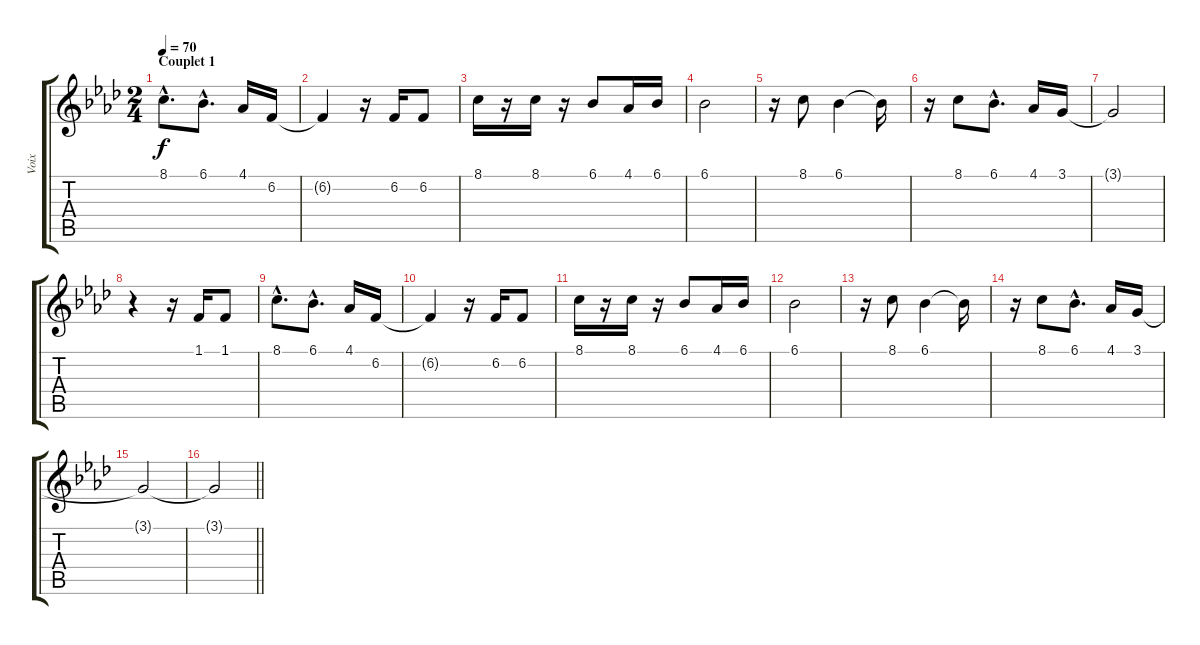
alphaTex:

\track ("Voix" "Voix") {instrument flute}
\staff {score tabs}
\tuning (E4 B3 G3 D3 A2 E2) {hide}
\ts (2 4)
\section ("" "Couplet 1")
\tempo 70
\clef g2
\ks fminor
8.1{hac}.8{d dy f} 6.1{hac}.8{d} 4.1.16 6.2.16 |
6.2{t}.4 r.16 6.2.16 6.2.8 |
8.1.16 r.16 8.1.16 r.16 6.1.8 4.1.16 6.1.16 |
6.1.2 |
r.16 8.1.8 6.1.4 6.1{t}.16 |
r.16 8.1.8 6.1{hac}.8{d} 4.1.16 3.1.16 |
3.1{t}.2 |
r.4 r.16 1.1.16 1.1.8 |
8.1{hac}.8{d} 6.1{hac}.8{d} 4.1.16 6.2.16 |
6.2{t}.4 r.16 6.2.16 6.2.8 |
8.1.16 r.16 8.1.16 r.16 6.1.8 4.1.16 6.1.16 |
6.1.2 |
r.16 8.1.8 6.1.4 6.1{t}.16 |
r.16 8.1.8 6.1{hac}.8{d} 4.1.16 3.1.16 |
3.1{t}.2 |
\barLineRight lightlight
3.1{t}.2
